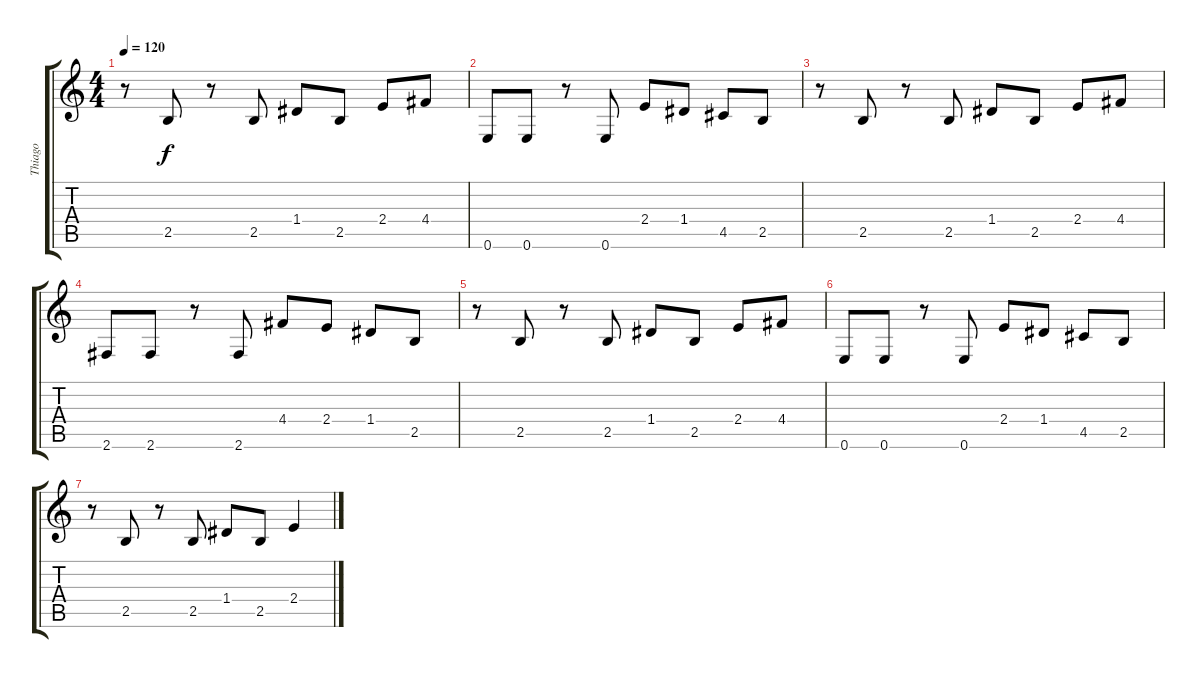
\track ("Thiago" "Thiago") {instrument overdrivenguitar}
\staff {score tabs}
\tuning (E4 B3 G3 D3 A2 E2) {hide}
\ts (4 4)
\tempo 120
\clef g2
\ks c
r.8{dy f} 2.5.8 r.8 2.5.8 1.4.8 2.5.8 2.4.8 4.4.8 |
0.6.8 0.6.8 r.8 0.6.8 2.4.8 1.4.8 4.5.8 2.5.8 |
r.8 2.5.8 r.8 2.5.8 1.4.8 2.5.8 2.4.8 4.4.8 |
2.6.8 2.6.8 r.8 2.6.8 4.4.8 2.4.8 1.4.8 2.5.8 |
r.8 2.5.8 r.8 2.5.8 1.4.8 2.5.8 2.4.8 4.4.8 |
0.6.8 0.6.8 r.8 0.6.8 2.4.8 1.4.8 4.5.8 2.5.8 |
r.8 2.5.8 r.8 2.5.8 1.4.8 2.5.8 2.4.4
